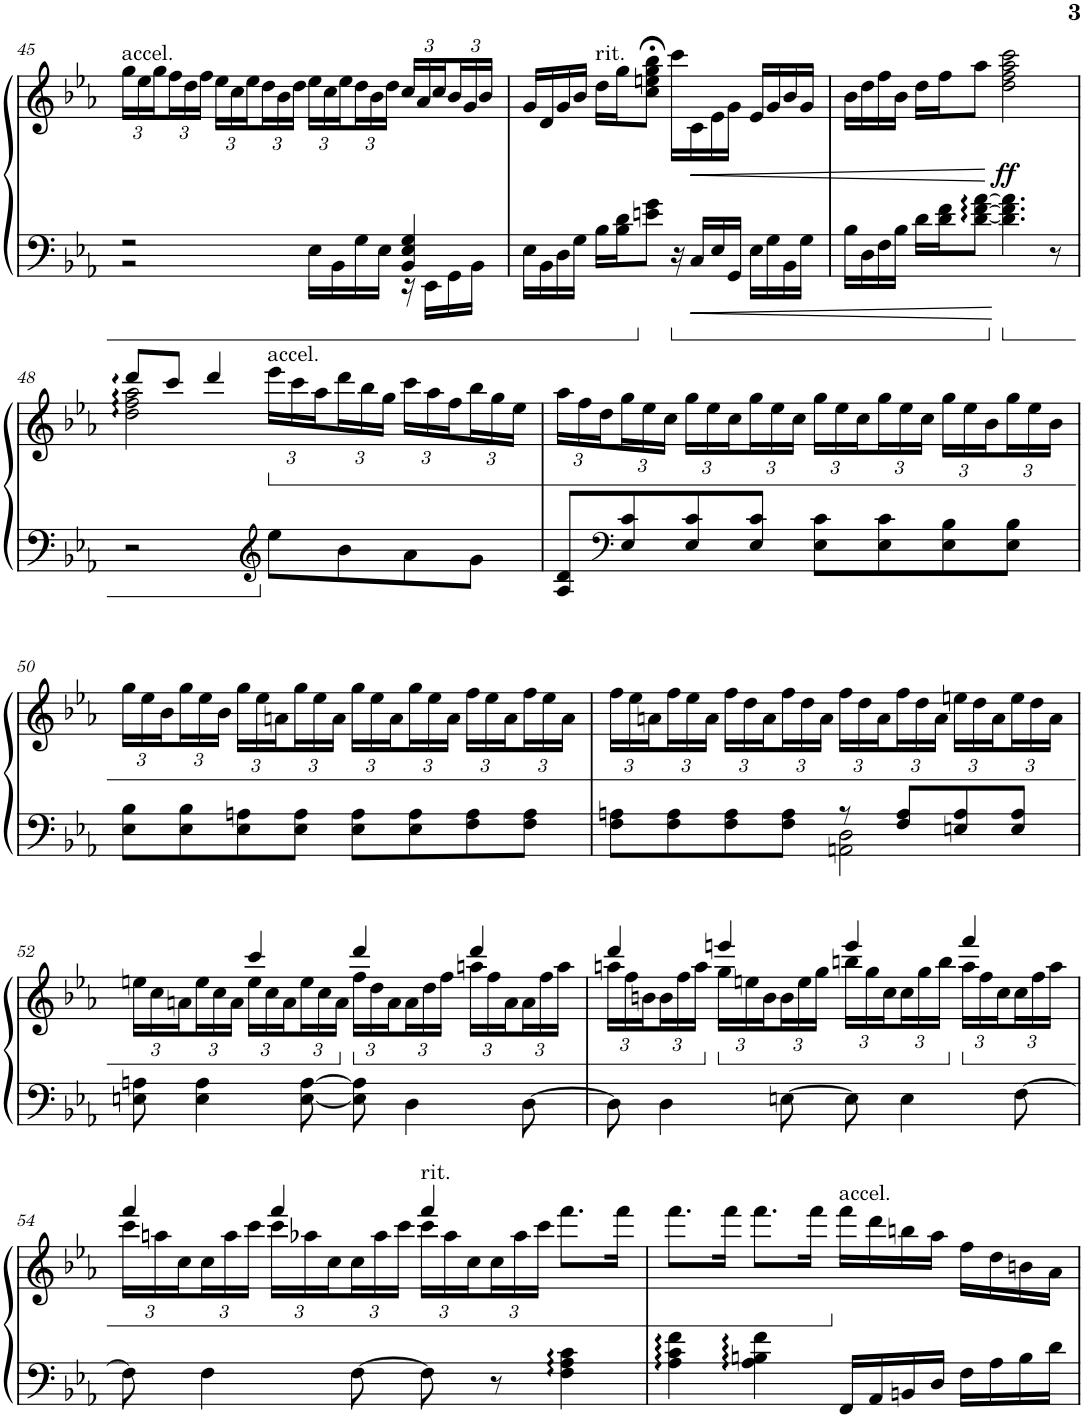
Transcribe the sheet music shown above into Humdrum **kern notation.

**kern	**kern	**dynam
*part1	*part1	*part1
*staff2	*staff1	*staff1/2
*I"Piano	*	*
*I'Pno.	*	*
!!LO:PB:g=z
*clefF4	*clefG2	*
*k[b-e-a-]	*k[b-e-a-]	*
*M4/4	*M4/4	*
=45	=45	=45
*^	*	*
*	*	*Xbrackettup	*
!	!	!LO:TX:a:t=accel.	!
2r	2r	24gg\LL	.
.	.	24ee-\	.
.	.	24gg\	.
.	.	24ff\	.
.	.	24dd\	.
.	.	24ff\JJ	.
.	.	24ee-\LL	.
.	.	24cc\	.
.	.	24ee-\	.
.	.	24dd\	.
.	.	24b-\	.
.	.	24dd\JJ	.
16E-\LL	4ryy	24ee-\LL	.
.	.	24cc\	.
16BB-\	.	.	.
.	.	24ee-\	.
16G\	.	24dd\	.
.	.	24b-\	.
16E-\JJ	.	.	.
.	.	24dd\JJ	.
4BB-/ 4E-/ 4G/	16r	24cc/LL	.
.	.	24a-/	.
.	16EE-\LL	.	.
.	.	24cc/	.
.	16GG\	24b-/	.
.	.	24g/	.
.	16BB-\JJ	.	.
.	.	24b-/JJ	.
*v	*v	*	*
=46	=46	=46
16E-\LL	16g/LL	.
16BB-\	16d/	.
16D\	16g/	.
16G\JJ	16b-/JJ	.
!	!LO:TX:a:t=rit.	!
16B-\LL	16dd\LL	.
16B-\ 16d\J	16gg\J	.
8en\ 8g\J	8cc\;< 8een\;< 8gg\;< 8bb-\;<J	.
16r	16ccc\LL	.
!	!	!LO:HP:b
16C/LL	16c\	<
16E-/	16e-\	.
16GG/JJ	16g\JJ	.
16E-\LL	16e-/LL	.
16G\	16g/	.
16BB-\	16b-/	.
16G\JJ	16g/JJ	.
=47	=47	=47
16B-\LL	16b-\LL	.
16D\	16dd\	.
16F\	16ff\	.
16B-\JJ	16b-\JJ	.
16d\LL	16dd\LL	.
16d\ 16f\J	16ff\J	.
[8d\ [8f\ [8a-\J	8aa-\J	.
!	!	!LO:DY:n=1:b
4.d\] 4.f\] 4.a-\]	2dd\ 2ff\ 2aa-\ 2ccc\	[ ff
8r	.	.
!!LO:LB:g=z
=48	=48	=48
*	*^	*
2r	8ddd/L	2dd\ 2ff\ 2aa-\	.
.	8ccc/J	.	.
.	4ddd/	.	.
*clefG2	*	*	*
*	*ped	*	*
!	!LO:TX:a:t=accel.	!	!
8ee-\L	24eee-\LL	2ryy	.
.	24ccc\	.	.
.	24aa-\	.	.
8b-\	24ddd\	.	.
.	24bb-\	.	.
.	24gg\JJ	.	.
8a-\	24ccc\LL	.	.
.	24aa-\	.	.
.	24ff\	.	.
8g\J	24bb-\	.	.
.	24gg\	.	.
.	24ee-\JJ	.	.
*	*v	*v	*
=49	=49	=49
8A-/ 8d/L	24aa-\LL	.
.	24ff\	.
.	24dd\	.
*clefF4	*	*
8E-/ 8c/	24gg\	.
.	24ee-\	.
.	24cc\JJ	.
8E-/ 8c/	24gg\LL	.
.	24ee-\	.
.	24cc\	.
8E-/ 8c/J	24gg\	.
.	24ee-\	.
.	24cc\JJ	.
8E-\ 8c\L	24gg\LL	.
.	24ee-\	.
.	24cc\	.
8E-\ 8c\	24gg\	.
.	24ee-\	.
.	24cc\JJ	.
8E-\ 8B-\	24gg\LL	.
.	24ee-\	.
.	24b-\	.
8E-\ 8B-\J	24gg\	.
.	24ee-\	.
.	24b-\JJ	.
!!LO:LB:g=z
=50	=50	=50
8E-\ 8B-\L	24gg\LL	.
.	24ee-\	.
.	24b-\	.
8E-\ 8B-\	24gg\	.
.	24ee-\	.
.	24b-\JJ	.
8E-\ 8An\	24gg\LL	.
.	24ee-\	.
.	24an\	.
8E-\ 8A\J	24gg\	.
.	24ee-\	.
.	24a\JJ	.
8E-\ 8A\L	24gg\LL	.
.	24ee-\	.
.	24a\	.
8E-\ 8A\	24gg\	.
.	24ee-\	.
.	24a\JJ	.
8F\ 8A\	24ff\LL	.
.	24ee-\	.
.	24a\	.
8F\ 8A\J	24ff\	.
.	24ee-\	.
.	24a\JJ	.
=51	=51	=51
*^	*	*
8F\ 8An\L	2ryy	24ff\LL	.
.	.	24ee-\	.
.	.	24an\	.
8F\ 8A\	.	24ff\	.
.	.	24ee-\	.
.	.	24a\JJ	.
8F\ 8A\	.	24ff\LL	.
.	.	24dd\	.
.	.	24a\	.
8F\ 8A\J	.	24ff\	.
.	.	24dd\	.
.	.	24a\JJ	.
8r	2AAn\ 2D\	24ff\LL	.
.	.	24dd\	.
.	.	24a\	.
8F/ 8A/L	.	24ff\	.
.	.	24dd\	.
.	.	24a\JJ	.
8En/ 8A/	.	24een\LL	.
.	.	24dd\	.
.	.	24a\	.
8E/ 8A/J	.	24ee\	.
.	.	24dd\	.
.	.	24a\JJ	.
*v	*v	*	*
!!LO:LB:g=z
=52	=52	=52
*	*^	*
8En\ 8An\	24een\LL	4ryy	.
.	24cc\	.	.
.	24an\	.	.
4E\ 4A\	24ee\	.	.
.	24cc\	.	.
.	24a\JJ	.	.
.	4ccc/	24ee\LL	.
.	.	24cc\	.
.	.	24a\	.
[8E\ [8A\	.	24ee\	.
.	.	24cc\	.
.	.	24a\JJ	.
*	*Xped	*	*
*	*ped	*	*
8E\] 8A\]	4ddd/	24ff\LL	.
.	.	24dd\	.
.	.	24a\	.
4D\	.	24a\	.
.	.	24dd\	.
.	.	24ff\JJ	.
.	4ddd/	24aan\LL	.
.	.	24ff\	.
.	.	24a\	.
[8D\	.	24a\	.
.	.	24ff\	.
.	.	24aa\JJ	.
=53	=53	=53	=53
8D\]	4ddd/	24aan\LL	.
.	.	24ff\	.
.	.	24bn\	.
4D\	.	24b\	.
.	.	24ff\	.
.	.	24aa\JJ	.
*	*Xped	*	*
*	*ped	*	*
.	4eeen/	24gg\LL	.
.	.	24een\	.
.	.	24b\	.
[8En\	.	24b\	.
.	.	24ee\	.
.	.	24gg\JJ	.
8E\]	4eee/	24bbn\LL	.
.	.	24gg\	.
.	.	24cc\	.
4E\	.	24cc\	.
.	.	24gg\	.
.	.	24bb\JJ	.
*	*Xped	*	*
*	*ped	*	*
.	4fff/	24aa\LL	.
.	.	24ff\	.
.	.	24cc\	.
[8F\	.	24cc\	.
.	.	24ff\	.
.	.	24aa\JJ	.
!!LO:LB:g=z	!!
=54	=54	=54	=54
8F\]	4fff/	24ccc\LL	.
.	.	24aan\	.
.	.	24cc\	.
4F\	.	24cc\	.
.	.	24aa\	.
.	.	24ccc\JJ	.
.	4fff/	24ccc\LL	.
.	.	24aa-X\	.
.	.	24cc\	.
[8F\	.	24cc\	.
.	.	24aa-\	.
.	.	24ccc\JJ	.
!	!LO:TX:a:t=rit.	!	!
8F\]	4fff/	24ccc\LL	.
.	.	24aa-\	.
.	.	24cc\	.
8r	.	24cc\	.
.	.	24aa-\	.
.	.	24ccc\JJ	.
4F\ 4A-\ 4c\	8.fff\L	4ryy	.
.	16fff\Jk	.	.
*	*v	*v	*
=55	=55	=55
4A-\ 4c\ 4f\	8.fff\L	.
.	16fff\Jk	.
4A-\ 4Bn\ 4f\	8.fff\L	.
.	16fff\Jk	.
*	*Xped	*
!	!LO:TX:a:t=accel.	!
16FF/LL	16fff\LL	.
16AA-/	16ddd\	.
16BBn/	16bbn\	.
16D/JJ	16aa-\JJ	.
16F\LL	16ff\LL	.
16A-\	16dd\	.
16B\	16bn\	.
16d\JJ	16a-\JJ	.
=	=	=
*-	*-	*-
